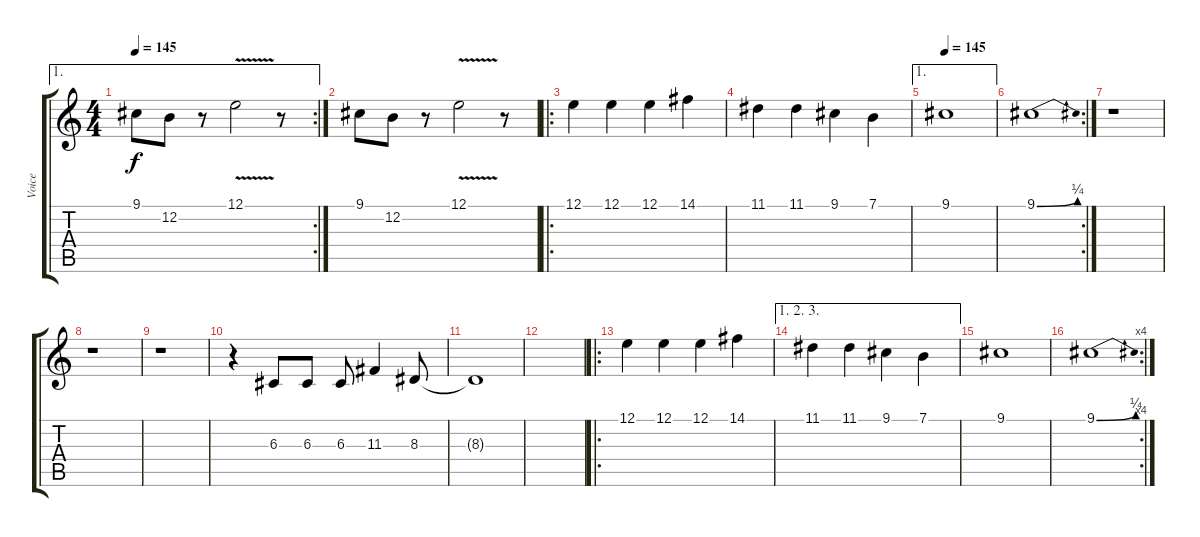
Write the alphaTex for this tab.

\track ("Voice" "Voice") {instrument synthvoice}
\staff {score tabs}
\tuning (E4 B3 G3 D3 A2 E2) {hide}
\ae 1
\rc 2
\ts (4 4)
\tempo 145
\clef g2
\ks c
9.1.8{dy f} 12.2.8 r.8 12.1{v}.2 r.8 |
9.1.8 12.2.8 r.8 12.1{v}.2 r.8 |
\ro
12.1.4 12.1.4 12.1.4 14.1.4 |
11.1.4 11.1.4 9.1.4 7.1.4 |
\ae 1
\tempo 145
9.1.1 |
\rc 2
9.1{be (bend 0 0 60 1)}.1 |
r.1 |
r.1 |
r.1 |
r.4 6.3.8 6.3.8 6.3.8 11.3.4 8.3.8 |
8.3{t}.1 |
|
\ro
12.1.4 12.1.4 12.1.4 14.1.4 |
\ae (1 2 3)
11.1.4 11.1.4 9.1.4 7.1.4 |
9.1.1 |
\rc 4
9.1{be (bend 0 0 60 1)}.1
